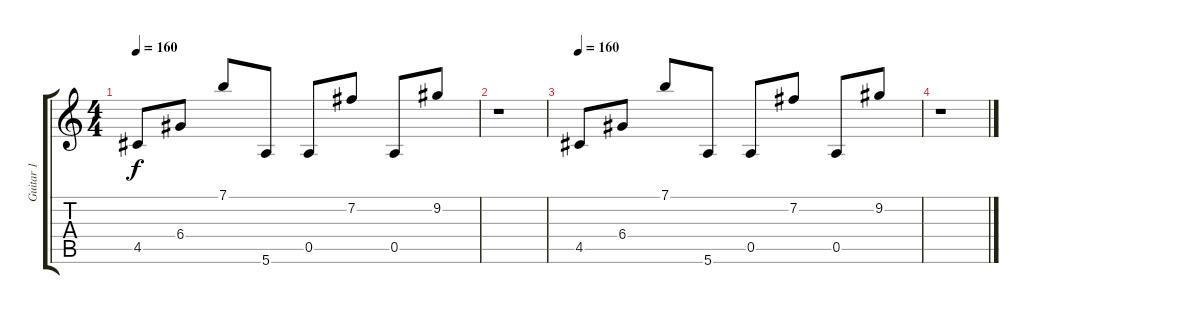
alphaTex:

\track ("Guitar 1" "Guitar 1") {instrument overdrivenguitar}
\staff {score tabs}
\tuning (E4 B3 G3 D3 A2 E2) {hide}
\ts (4 4)
\tempo 160
\clef g2
\ks c
4.5.8{dy f} 6.4.8 7.1.8 5.6.8 0.5.8 7.2.8 0.5.8 9.2.8 |
r.1 |
\tempo 160
4.5.8 6.4.8 7.1.8 5.6.8 0.5.8 7.2.8 0.5.8 9.2.8 |
r.1
